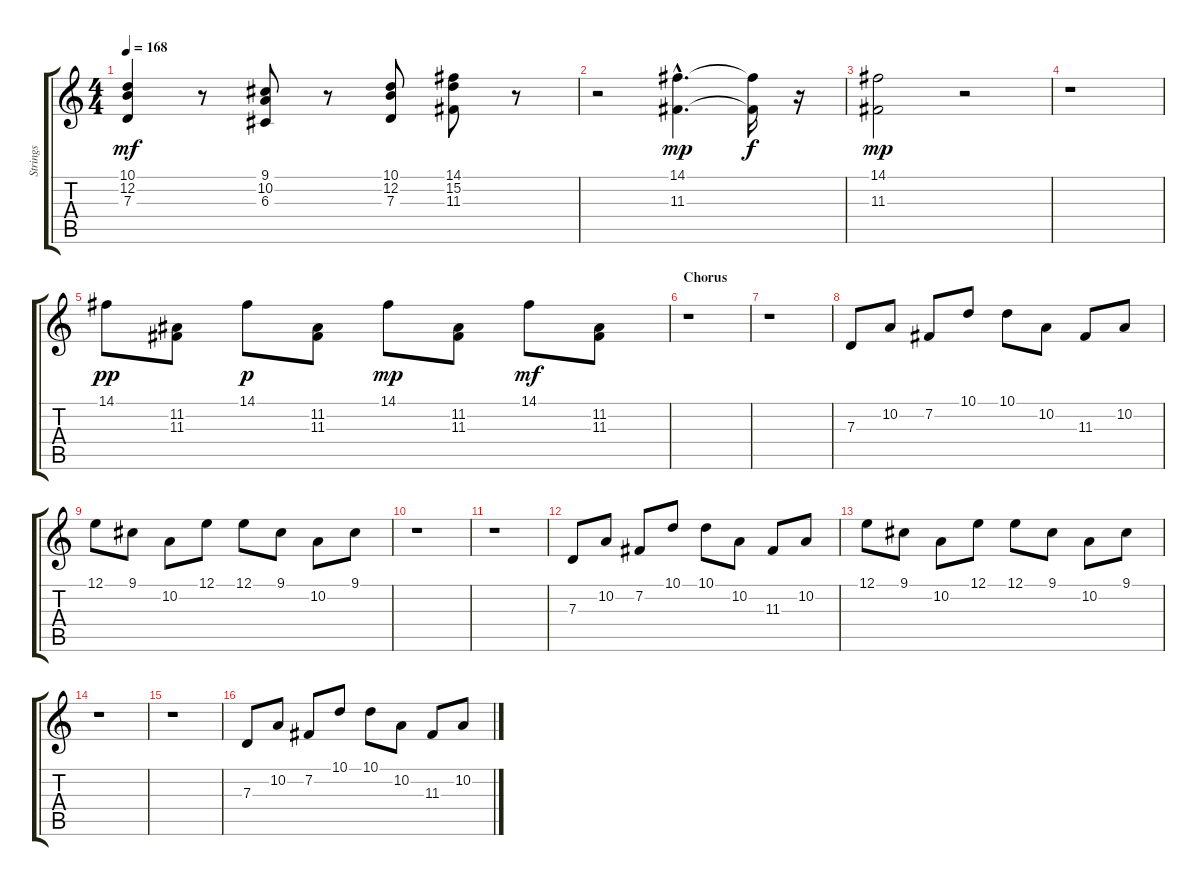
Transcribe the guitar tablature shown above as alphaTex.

\track ("Strings" "Strings") {instrument stringensemble1}
\staff {score tabs}
\tuning (E4 B3 G3 D3 A2 E2) {hide}
\ts (4 4)
\tempo 168
\clef g2
\ks c
(10.1 12.2 7.3).4{dy mf} r.8 (9.1 10.2 6.3).8 r.8 (10.1 12.2 7.3).8 (14.1 15.2 11.3).8 r.8 |
r.2 (14.1{hac} 11.3{hac}).4{d dy mp} (14.1{t} 11.3{t}).16{dy f} r.16 |
(14.1 11.3).2{dy mp} r.2 |
r.1 |
14.1.8{dy pp} (11.2 11.3).8 14.1.8{dy p} (11.2 11.3).8 14.1.8{dy mp} (11.2 11.3).8 14.1.8{dy mf} (11.2 11.3).8 |
\section ("" "Chorus")
r.1 |
r.1 |
7.3.8 10.2.8 7.2.8 10.1.8 10.1.8 10.2.8 11.3.8 10.2.8 |
12.1.8 9.1.8 10.2.8 12.1.8 12.1.8 9.1.8 10.2.8 9.1.8 |
r.1 |
r.1 |
7.3.8 10.2.8 7.2.8 10.1.8 10.1.8 10.2.8 11.3.8 10.2.8 |
12.1.8 9.1.8 10.2.8 12.1.8 12.1.8 9.1.8 10.2.8 9.1.8 |
\section ("" "")
r.1 |
r.1 |
7.3.8 10.2.8 7.2.8 10.1.8 10.1.8 10.2.8 11.3.8 10.2.8
